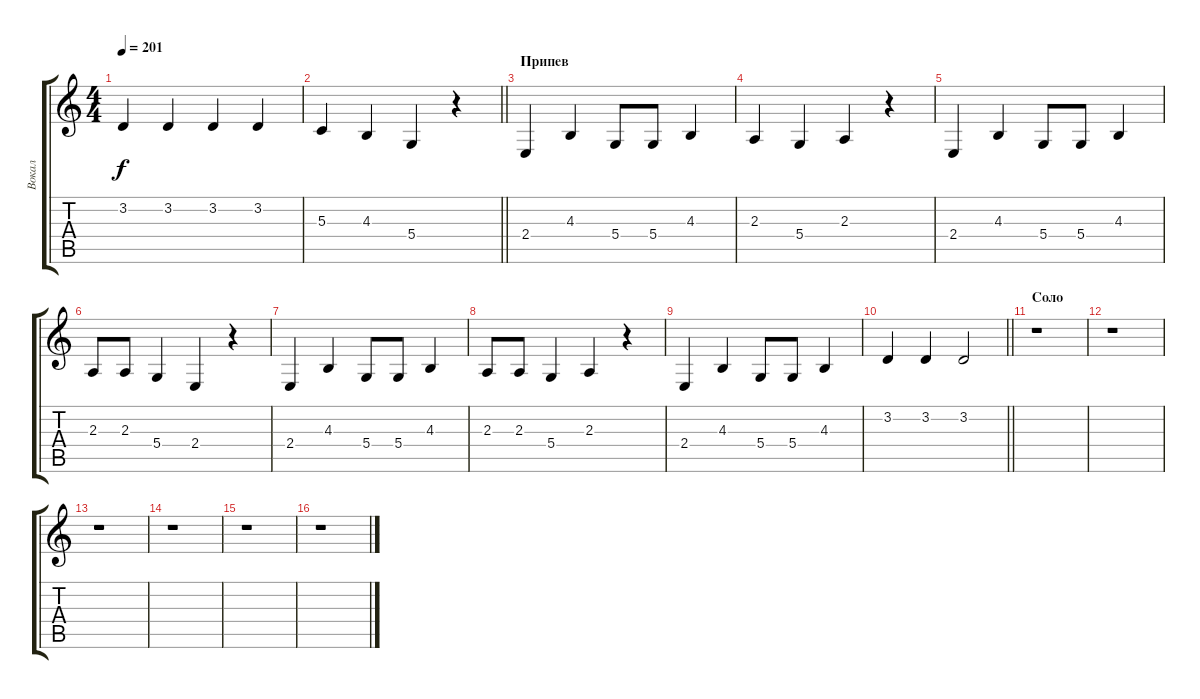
\track ("Вокал" "Вокал") {instrument tenorsax}
\staff {score tabs}
\tuning (E4 B3 G3 D3 A2 E2) {hide}
\ts (4 4)
\tempo 201
\clef g2
\ks c
3.2.4{dy f} 3.2.4 3.2.4 3.2.4 |
\barLineRight lightlight
5.3.4 4.3.4 5.4.4 r.4 |
\section ("" "Припев")
2.4.4 4.3.4 5.4.8 5.4.8 4.3.4 |
2.3.4 5.4.4 2.3.4 r.4 |
2.4.4 4.3.4 5.4.8 5.4.8 4.3.4 |
2.3.8 2.3.8 5.4.4 2.4.4 r.4 |
2.4.4 4.3.4 5.4.8 5.4.8 4.3.4 |
2.3.8 2.3.8 5.4.4 2.3.4 r.4 |
2.4.4 4.3.4 5.4.8 5.4.8 4.3.4 |
\barLineRight lightlight
3.2.4 3.2.4 3.2.2 |
\section ("" "Соло")
r.1 |
r.1 |
r.1 |
r.1 |
r.1 |
r.1
